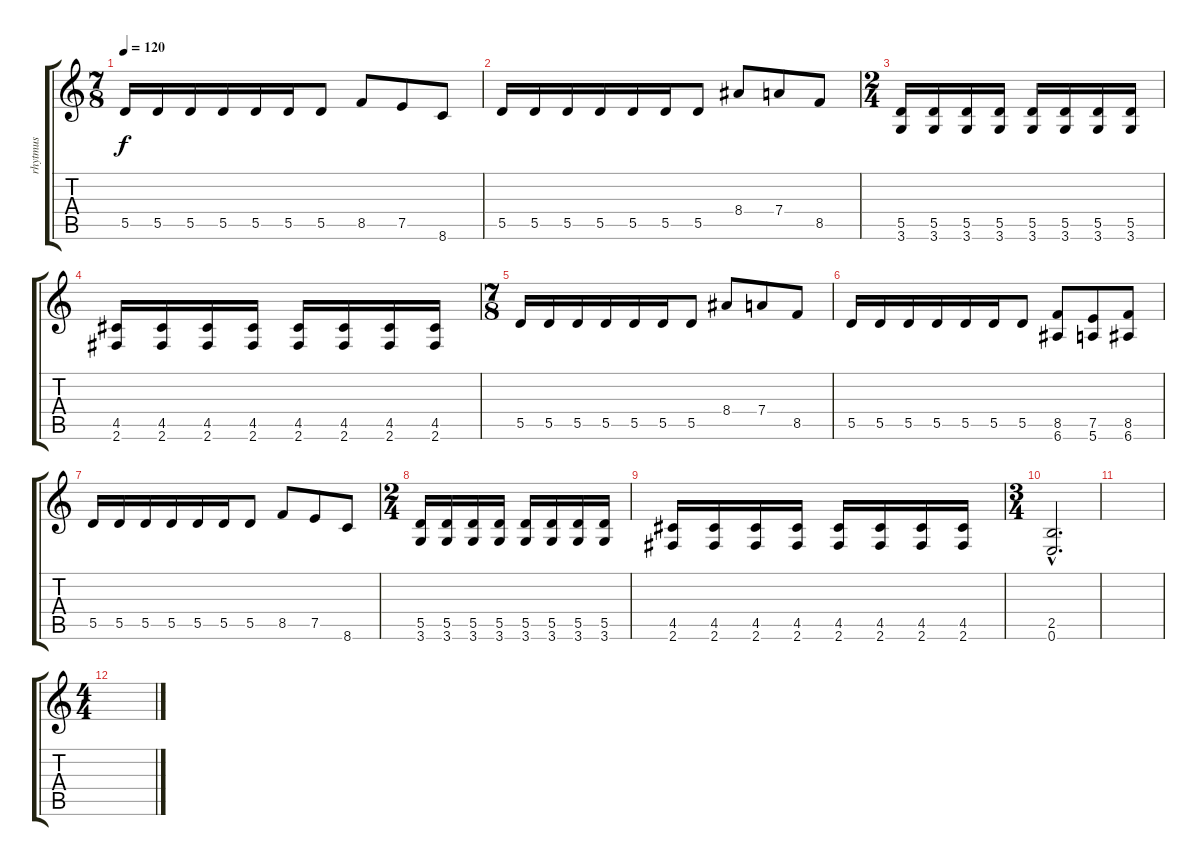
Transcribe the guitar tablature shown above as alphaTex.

\track ("rhytmus" "rhytmus") {instrument distortionguitar}
\staff {score tabs}
\tuning (E4 B3 G3 D3 A2 E2) {hide}
\ts (7 8)
\tempo 120
\clef g2
\ks c
5.5.16{dy f} 5.5.16 5.5.16 5.5.16 5.5.16 5.5.16 5.5.8 8.5.8 7.5.8 8.6.8 |
5.5.16 5.5.16 5.5.16 5.5.16 5.5.16 5.5.16 5.5.8 8.4.8 7.4.8 8.5.8 |
\ts (2 4)
(5.5 3.6).16 (5.5 3.6).16 (5.5 3.6).16 (5.5 3.6).16 (5.5 3.6).16 (5.5 3.6).16 (5.5 3.6).16 (5.5 3.6).16 |
(4.5 2.6).16 (4.5 2.6).16 (4.5 2.6).16 (4.5 2.6).16 (4.5 2.6).16 (4.5 2.6).16 (4.5 2.6).16 (4.5 2.6).16 |
\ts (7 8)
5.5.16 5.5.16 5.5.16 5.5.16 5.5.16 5.5.16 5.5.8 8.4.8 7.4.8 8.5.8 |
5.5.16 5.5.16 5.5.16 5.5.16 5.5.16 5.5.16 5.5.8 (8.5 6.6).8 (7.5 5.6).8 (8.5 6.6).8 |
5.5.16 5.5.16 5.5.16 5.5.16 5.5.16 5.5.16 5.5.8 8.5.8 7.5.8 8.6.8 |
\ts (2 4)
(5.5 3.6).16 (5.5 3.6).16 (5.5 3.6).16 (5.5 3.6).16 (5.5 3.6).16 (5.5 3.6).16 (5.5 3.6).16 (5.5 3.6).16 |
(4.5 2.6).16 (4.5 2.6).16 (4.5 2.6).16 (4.5 2.6).16 (4.5 2.6).16 (4.5 2.6).16 (4.5 2.6).16 (4.5 2.6).16 |
\ts (3 4)
(2.5{hac} 0.6{hac}).2{d} |
|
\ts (4 4)
